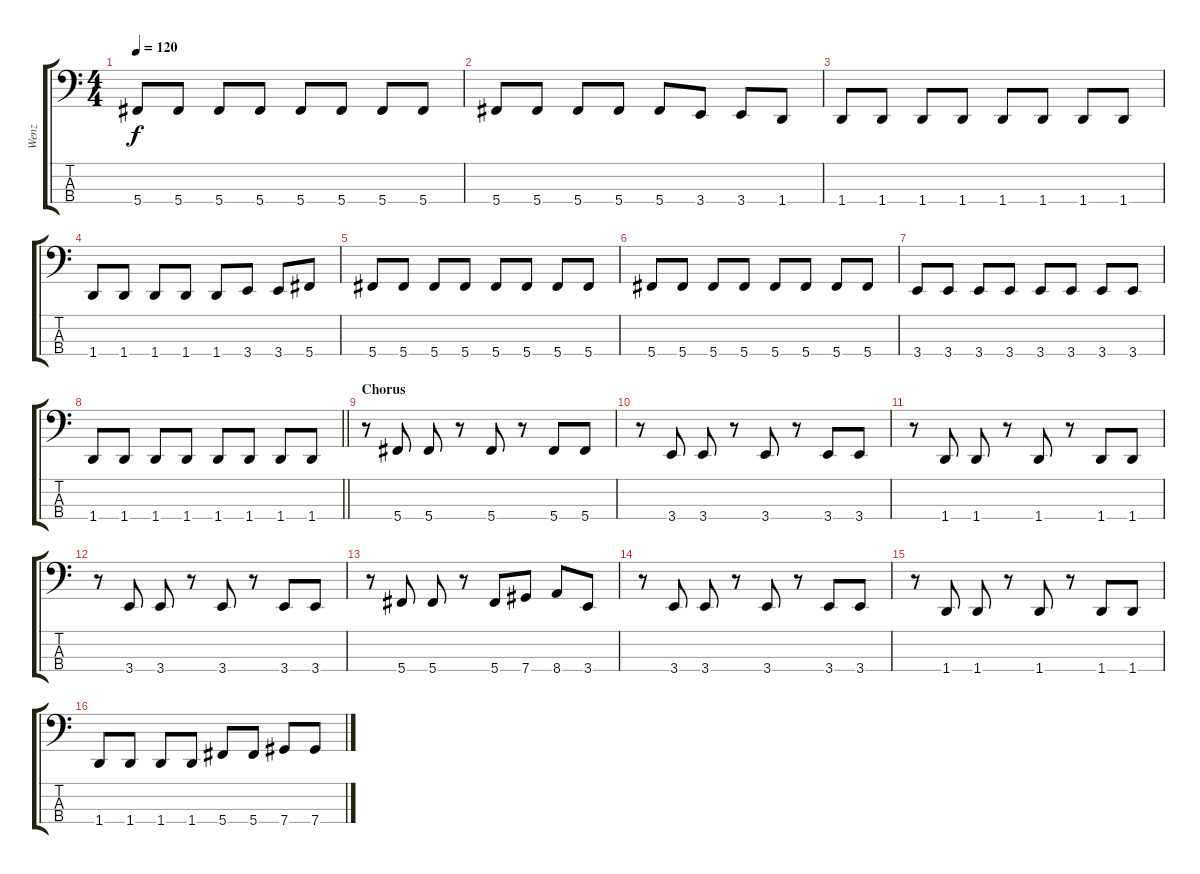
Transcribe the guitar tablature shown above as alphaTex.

\track ("Wenz" "Wenz") {instrument electricbasspick}
\staff {score tabs}
\tuning (Gb2 Db2 Ab1 Db1) {hide}
\ts (4 4)
\tempo 120
\clef f4
\ks c
5.4.8{dy f} 5.4.8 5.4.8 5.4.8 5.4.8 5.4.8 5.4.8 5.4.8 |
5.4.8 5.4.8 5.4.8 5.4.8 5.4.8 3.4.8 3.4.8 1.4.8 |
1.4.8 1.4.8 1.4.8 1.4.8 1.4.8 1.4.8 1.4.8 1.4.8 |
1.4.8 1.4.8 1.4.8 1.4.8 1.4.8 3.4.8 3.4.8 5.4.8 |
5.4.8 5.4.8 5.4.8 5.4.8 5.4.8 5.4.8 5.4.8 5.4.8 |
5.4.8 5.4.8 5.4.8 5.4.8 5.4.8 5.4.8 5.4.8 5.4.8 |
3.4.8 3.4.8 3.4.8 3.4.8 3.4.8 3.4.8 3.4.8 3.4.8 |
\barLineRight lightlight
1.4.8 1.4.8 1.4.8 1.4.8 1.4.8 1.4.8 1.4.8 1.4.8 |
\section ("" "Chorus")
r.8 5.4.8 5.4.8 r.8 5.4.8 r.8 5.4.8 5.4.8 |
r.8 3.4.8 3.4.8 r.8 3.4.8 r.8 3.4.8 3.4.8 |
r.8 1.4.8 1.4.8 r.8 1.4.8 r.8 1.4.8 1.4.8 |
r.8 3.4.8 3.4.8 r.8 3.4.8 r.8 3.4.8 3.4.8 |
r.8 5.4.8 5.4.8 r.8 5.4.8 7.4.8 8.4.8 3.4.8 |
r.8 3.4.8 3.4.8 r.8 3.4.8 r.8 3.4.8 3.4.8 |
r.8 1.4.8 1.4.8 r.8 1.4.8 r.8 1.4.8 1.4.8 |
1.4.8 1.4.8 1.4.8 1.4.8 5.4.8 5.4.8 7.4.8 7.4.8
